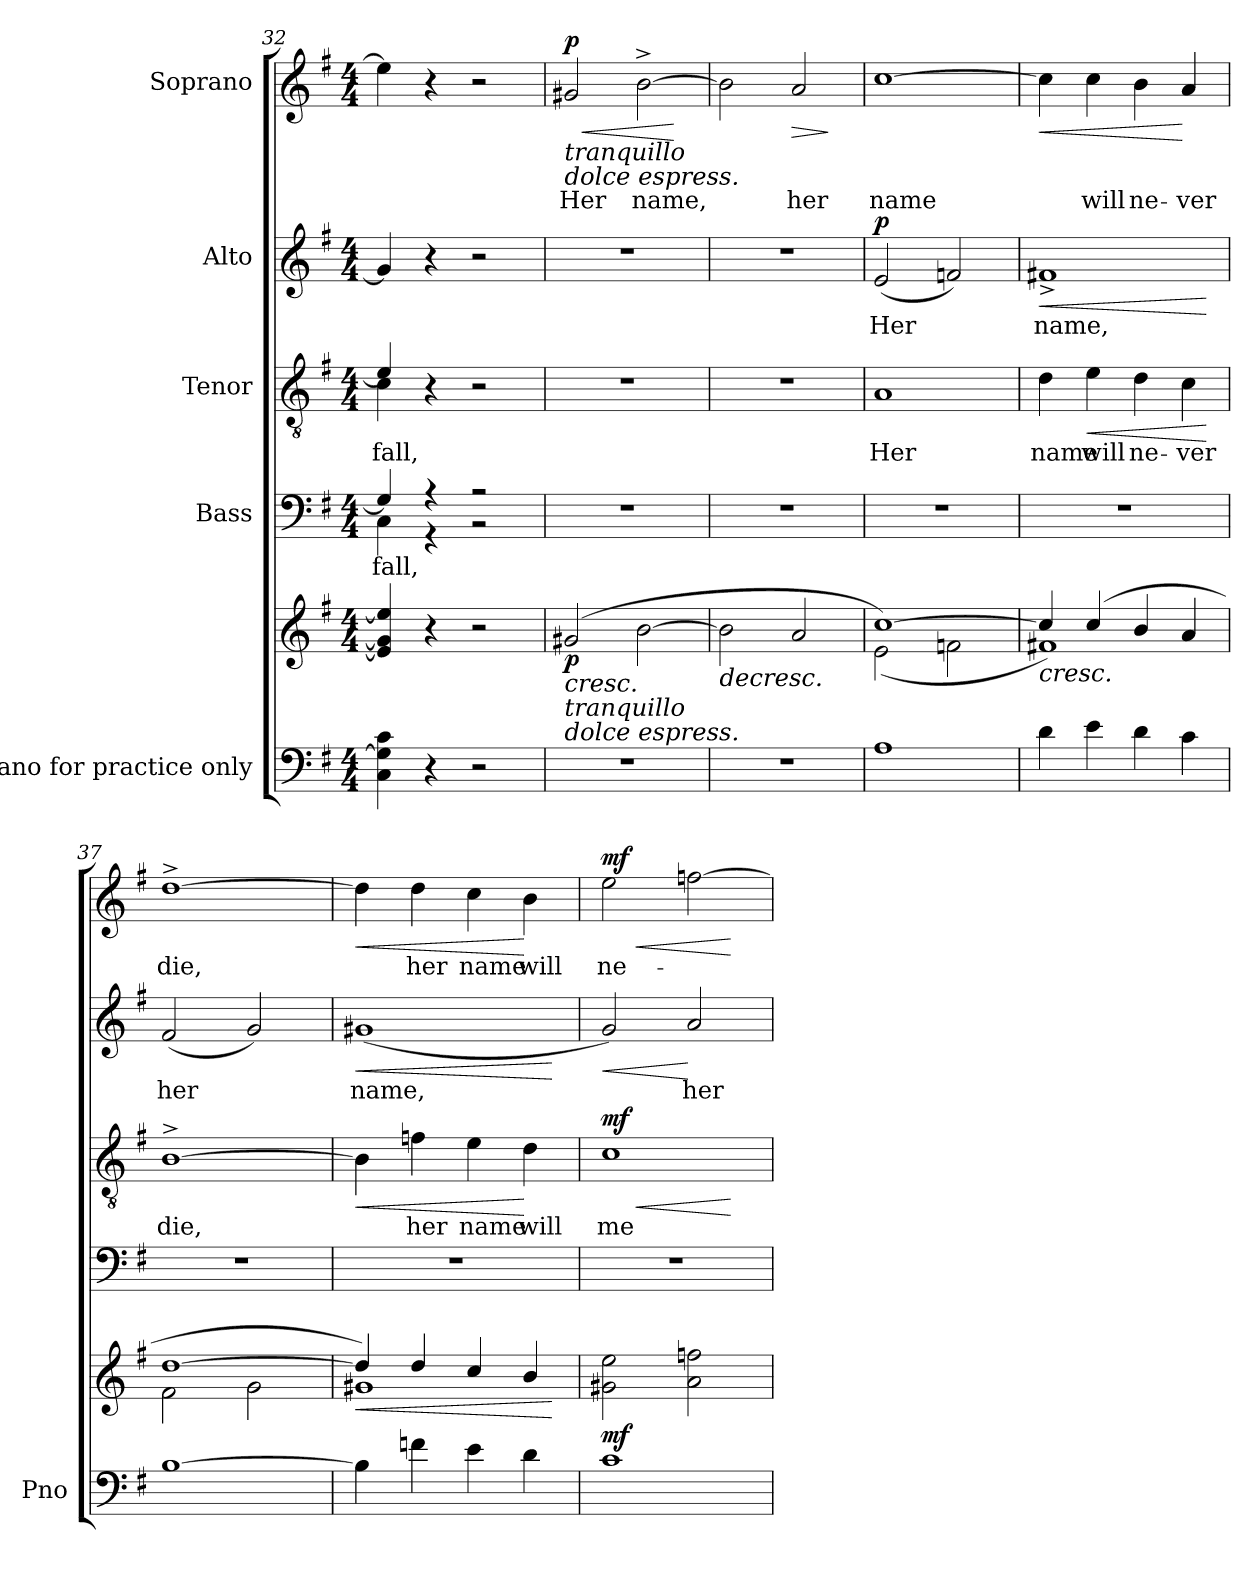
**kern	**kern	**dynam	**kern	**text	**kern	**text	**dynam	**kern	**text	**dynam	**kern	**text	**dynam
*part5	*part5	*part5	*part4	*part4	*part3	*part3	*part3	*part2	*part2	*part2	*part1	*part1	*part1
*staff6	*staff5	*staff5/6	*staff4	*staff4	*staff3	*staff3	*staff3	*staff2	*staff2	*staff2	*staff1	*staff1	*staff1
*I"Piano for practice only	*	*	*I"Bass	*	*I"Tenor	*	*	*I"Alto	*	*	*I"Soprano	*	*
*I'Pno	*	*	*	*	*	*	*	*	*	*	*	*	*
*clefF4	*clefG2	*	*clefF4	*	*clefGv2	*	*	*clefG2	*	*	*clefG2	*	*
*k[f#]	*k[f#]	*	*k[f#]	*	*k[f#]	*	*	*k[f#]	*	*	*k[f#]	*	*
*M4/4	*M4/4	*	*M4/4	*	*M4/4	*	*	*M4/4	*	*	*M4/4	*	*
=32	=32	=32	=32	=32	=32	=32	=32	=32	=32	=32	=32	=32	=32
*	*	*	*^	*	*	*	*	*	*	*	*	*	*
!	!	!	!	!	!LO:LY:b	!	!LO:LY:b	!	!	!	!	!	!	!
*	*	*	*	*	*	*^	*	*	*	*	*	*	*	*
4C\ 4G\] 4c\	4e/] 4g/] 4ee/]	.	4G/]	4C\	fall,	4e/]	4c\	fall,	.	4g/]	.	.	4ee\]	.	.
4r	4r	.	4r	4r	.	4r	2.ryy	.	.	4r	.	.	4r	.	.
2r	2r	.	2r	2r	.	2r	.	.	.	2r	.	.	2r	.	.
*	*	*	*	*	*	*v	*v	*	*	*	*	*	*	*	*
=33	=33	=33	=33	=33	=33	=33	=33	=33	=33	=33	=33	=33	=33	=33
!	!	!	!	!	!	!	!	!	!	!	!	!LO:TX:b:i:t=tranquillo	!	!
!	!	!	!	!	!	!	!	!	!	!	!	!LO:TX:b:i:t=dolce espress.	!	!
!	!LO:TX:b:i:t=tranquillo	!	!	!	!	!	!	!	!	!	!	!	!	!
!	!LO:TX:b:i:t=dolce espress.	!	!	!	!	!	!	!	!	!	!	!	!	!
!	!	!LO:HP:b	!	!	!	!	!	!	!	!	!	!	!LO:LY:b	!LO:HP:b
!	!	!LO:DY:n=1:b	!	!	!	!	!	!	!	!	!	!	!	!LO:DY:n=1:a
*	*	*	*v	*v	*	*	*	*	*	*	*	*	*	*
1r	(2g#X/	< p	1r	.	1r	.	.	1r	.	.	2g#X/	Her	< p
!	!	!	!	!	!	!	!	!	!	!	!	!LO:LY:b	!
.	[2b\	.	.	.	.	.	.	.	.	.	[2b^\	-name,	.
.	.	.	.	.	.	.	.	.	.	.	.	.	[
=34	=34	=34	=34	=34	=34	=34	=34	=34	=34	=34	=34	=34	=34
!	!	!LO:HP:b	!	!	!	!	!	!	!	!	!	!	!
1r	2b\]	>	1r	.	1r	.	.	1r	.	.	2b\]	.	.
!	!	!	!	!	!	!	!	!	!	!	!	!LO:LY:b	!LO:HP:b
.	2a/	.	.	.	.	.	.	.	.	.	2a/	her	>
.	.	[	.	.	.	.	.	.	.	.	.	.	]
=35	=35	=35	=35	=35	=35	=35	=35	=35	=35	=35	=35	=35	=35
*	*^	*	*	*	*	*	*	*	*	*	*	*	*
!	!	!	!	!	!	!	!LO:LY:b	!	!	!LO:LY:b	!LO:DY:a	!	!LO:LY:b	!
1A	[1cc)	(2e\	.	1r	.	1A	Her	.	(2e/	Her	p	[1cc	name	.
.	.	2fn\	.	.	.	.	.	.	2fn/)	.	.	.	.	.
!!LO:PB:g=z
=36	=36	=36	=36	=36	=36	=36	=36	=36	=36	=36	=36	=36	=36	=36
!	!	!	!LO:HP:b	!	!	!	!LO:LY:b	!	!	!LO:LY:b	!LO:HP:b	!	!	!LO:HP:b
4d\	4cc/]	1f#X)	<	1r	.	4d\	name	.	1f#X^	name,	<	4cc\]	.	<
!	!	!	!	!	!	!	!LO:LY:b	!LO:HP:b	!	!	!	!	!LO:LY:b	!
4e\	(4cc/	.	.	.	.	4e\	will	<	.	.	.	4cc\	will	.
!	!	!	!	!	!	!	!LO:LY:b	!	!	!	!	!	!LO:LY:b	!
4d\	4b/	.	.	.	.	4d\	ne-	.	.	.	.	4b\	ne-	.
!	!	!	!	!	!	!	!LO:LY:b	!	!	!	!	!	!LO:LY:b	!
4c\	4a/	.	]	.	.	4c\	-ver	.	.	.	.	4a/	-ver	[
*	*v	*v	*	*	*	*	*	*	*	*	*	*	*	*
.	.	.	.	.	.	.	[	.	.	[	.	.	.
=37	=37	=37	=37	=37	=37	=37	=37	=37	=37	=37	=37	=37	=37
*	*^	*	*	*	*	*	*	*	*	*	*	*	*
!	!	!	!	!	!	!	!LO:LY:b	!	!	!LO:LY:b	!	!	!LO:LY:b	!
[1B	[1dd	2f#\	.	1r	.	[1B^	die,	.	(2f#/	her	.	[1dd^	die,	.
.	.	2g\	.	.	.	.	.	.	2g/)	.	.	.	.	.
=38	=38	=38	=38	=38	=38	=38	=38	=38	=38	=38	=38	=38	=38	=38
!	!	!	!LO:HP:b	!	!	!	!	!LO:HP:b	!	!LO:LY:b	!LO:HP:b	!	!	!LO:HP:b
4B\]	4dd/])	1g#X	<	1r	.	4B\]	.	<	(1g#X	name,	<	4dd\]	.	<
!	!	!	!	!	!	!	!LO:LY:b	!	!	!	!	!	!LO:LY:b	!
4fn\	4dd/	.	.	.	.	4fn\	her	.	.	.	.	4dd\	her	.
!	!	!	!	!	!	!	!LO:LY:b	!	!	!	!	!	!LO:LY:b	!
4e\	4cc/	.	.	.	.	4e\	name	.	.	.	.	4cc\	name	.
!	!	!	!	!	!	!	!LO:LY:b	!	!	!	!	!	!LO:LY:b	!
4d\	4b/	.	.	.	.	4d\	will	[	.	.	.	4b\	will	[
*	*v	*v	*	*	*	*	*	*	*	*	*	*	*	*
.	.	[	.	.	.	.	.	.	.	[	.	.	.
=39	=39	=39	=39	=39	=39	=39	=39	=39	=39	=39	=39	=39	=39
!	!	!LO:DY:b	!	!	!	!LO:LY:b	!LO:HP:b	!	!	!LO:HP:b	!	!LO:LY:b	!LO:HP:b
!	!	!	!	!	!	!	!LO:DY:n=1:a	!	!	!	!	!	!LO:DY:n=1:a
1c	2g#X\ 2ee\	mf	1r	.	1c	me-	< mf	2g/)	.	<	2ee\	ne-	< mf
!	!	!	!	!	!	!	!	!	!LO:LY:b	!	!	!	!
.	2a\ 2ffn\	.	.	.	.	.	.	2a/	her	[	[2ffn\	.	.
.	.	[	.	.	.	.	[	.	.	.	.	.	[
=	=	=	=	=	=	=	=	=	=	=	=	=	=
*-	*-	*-	*-	*-	*-	*-	*-	*-	*-	*-	*-	*-	*-
